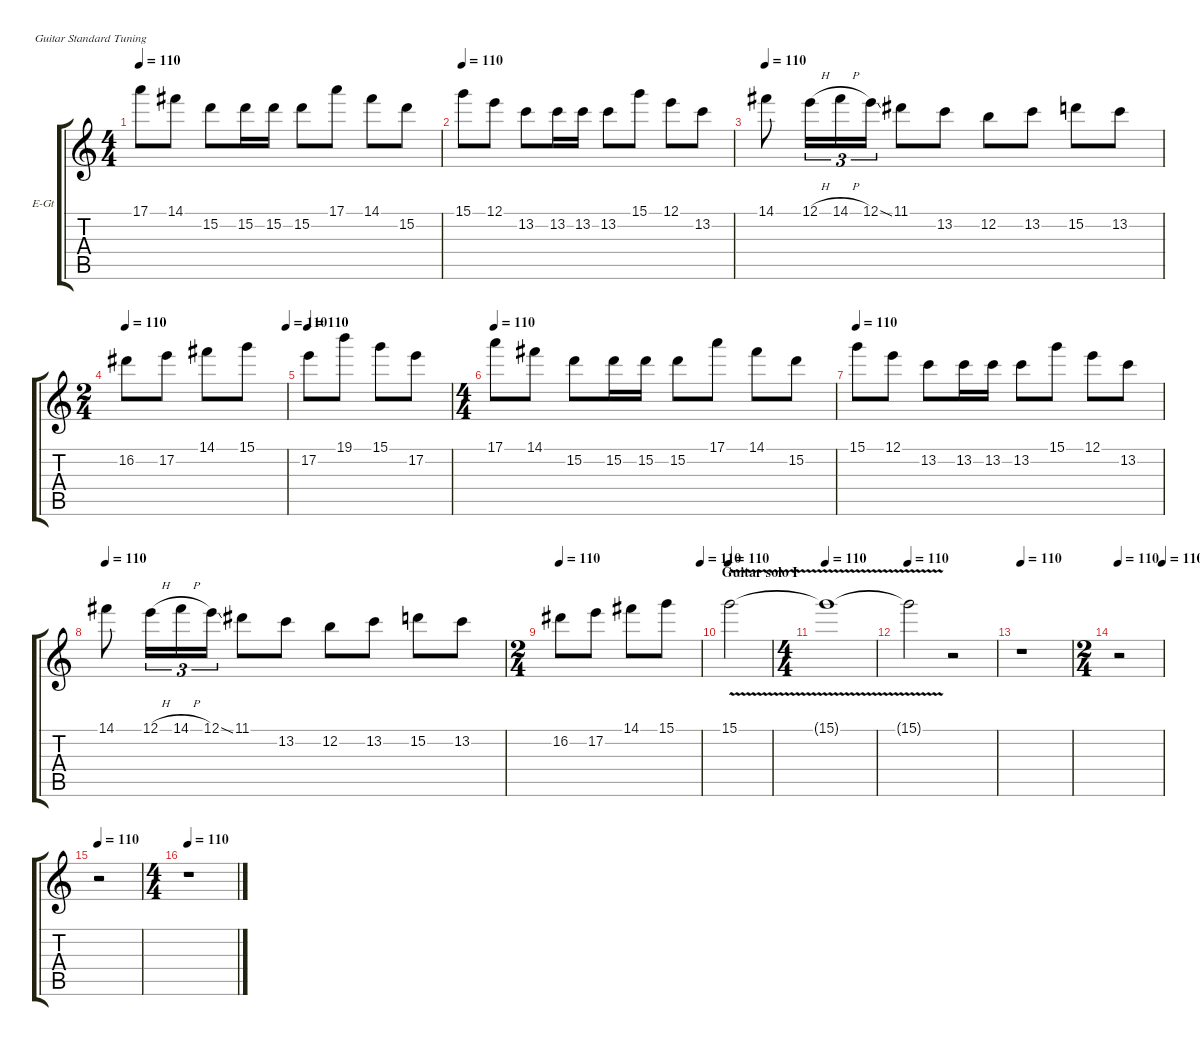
\hideDynamics
\bracketExtendMode groupsimilarinstruments
\firstSystemTrackNameOrientation horizontal
\otherSystemsTrackNameOrientation horizontal
\track ("Kirk Hammet" "E-Gt") {multiBarRest instrument distortionguitar}
\staff {score tabs}
\tuning (E4 B3 G3 D3 A2 E2)
\ts (4 4)
\tempo 110
\clef g2
\ks c
17.1.8{dy f} 14.1.8 15.2.8 15.2.16 15.2.16 15.2.8 17.1.8 14.1.8 15.2.8 |
\tempo 110
15.1.8 12.1.8 13.2.8 13.2.16 13.2.16 13.2.8 15.1.8 12.1.8 13.2.8 |
\tempo 110
14.1.8 12.1{h}.16{tu (3 2)} 14.1{h}.16{tu (3 2)} 12.1{ss}.16{tu (3 2)} 11.1.8 13.2.8 12.2.8 13.2.8 15.2.8 13.2.8 |
\ts (2 4)
\tempo 110
\tempo (110 1)
16.2.8 17.2.8 14.1.8 15.1.8 |
\tempo 110
17.2.8 19.1.8 15.1.8 17.2.8 |
\ts (4 4)
\tempo 110
17.1.8 14.1.8 15.2.8 15.2.16 15.2.16 15.2.8 17.1.8 14.1.8 15.2.8 |
\tempo 110
15.1.8 12.1.8 13.2.8 13.2.16 13.2.16 13.2.8 15.1.8 12.1.8 13.2.8 |
\tempo 110
14.1.8 12.1{h}.16{tu (3 2)} 14.1{h}.16{tu (3 2)} 12.1{ss}.16{tu (3 2)} 11.1.8 13.2.8 12.2.8 13.2.8 15.2.8 13.2.8 |
\ts (2 4)
\tempo 110
\tempo (110 1)
16.2.8 17.2.8 14.1.8 15.1.8 |
\section ("" "Guitar solo I")
\tempo 110
15.1{v}.2 |
\ts (4 4)
\tempo 110
15.1{v t}.1 |
\tempo 110
15.1{v t}.2 r.2 |
\tempo 110
r.1 |
\ts (2 4)
\tempo 110
\tempo (110 1)
r.2 |
\tempo 110
r.2 |
\ts (4 4)
\tempo 110
r.1
